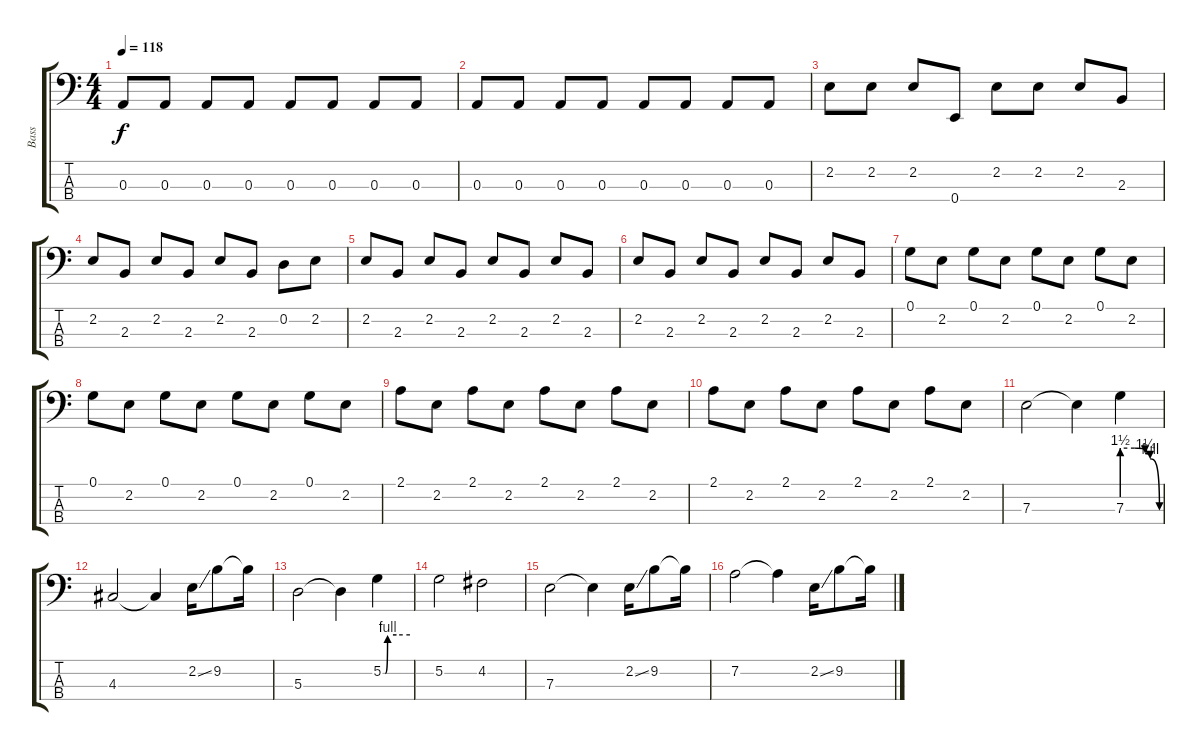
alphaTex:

\track ("Bass" "Bass") {instrument electricbasspick}
\staff {score tabs}
\tuning (G2 D2 A1 E1) {hide}
\ts (4 4)
\tempo 118
\clef f4
\ks c
0.3.8{dy f} 0.3.8 0.3.8 0.3.8 0.3.8 0.3.8 0.3.8 0.3.8 |
0.3.8 0.3.8 0.3.8 0.3.8 0.3.8 0.3.8 0.3.8 0.3.8 |
2.2.8 2.2.8 2.2.8 0.4.8 2.2.8 2.2.8 2.2.8 2.3.8 |
2.2.8 2.3.8 2.2.8 2.3.8 2.2.8 2.3.8 0.2.8 2.2.8 |
2.2.8 2.3.8 2.2.8 2.3.8 2.2.8 2.3.8 2.2.8 2.3.8 |
2.2.8 2.3.8 2.2.8 2.3.8 2.2.8 2.3.8 2.2.8 2.3.8 |
0.1.8 2.2.8 0.1.8 2.2.8 0.1.8 2.2.8 0.1.8 2.2.8 |
0.1.8 2.2.8 0.1.8 2.2.8 0.1.8 2.2.8 0.1.8 2.2.8 |
2.1.8 2.2.8 2.1.8 2.2.8 2.1.8 2.2.8 2.1.8 2.2.8 |
2.1.8 2.2.8 2.1.8 2.2.8 2.1.8 2.2.8 2.1.8 2.2.8 |
7.3.2 7.3{t}.4 7.3{be (custom 0 6 20 6 37 5 45 4 60 0)}.4 |
4.3.2 4.3{t}.4 2.2{ss}.16 9.2.8 9.2{t}.16 |
5.3.2 5.3{t}.4 5.2{be (custom 0 0 5 0 10 4 30 4 60 4)}.4 |
5.2.2 4.2.2 |
7.3.2 7.3{t}.4 2.2{ss}.16 9.2.8 9.2{t}.16 |
7.2.2 7.2{t}.4 2.2{ss}.16 9.2.8 9.2{t}.16
